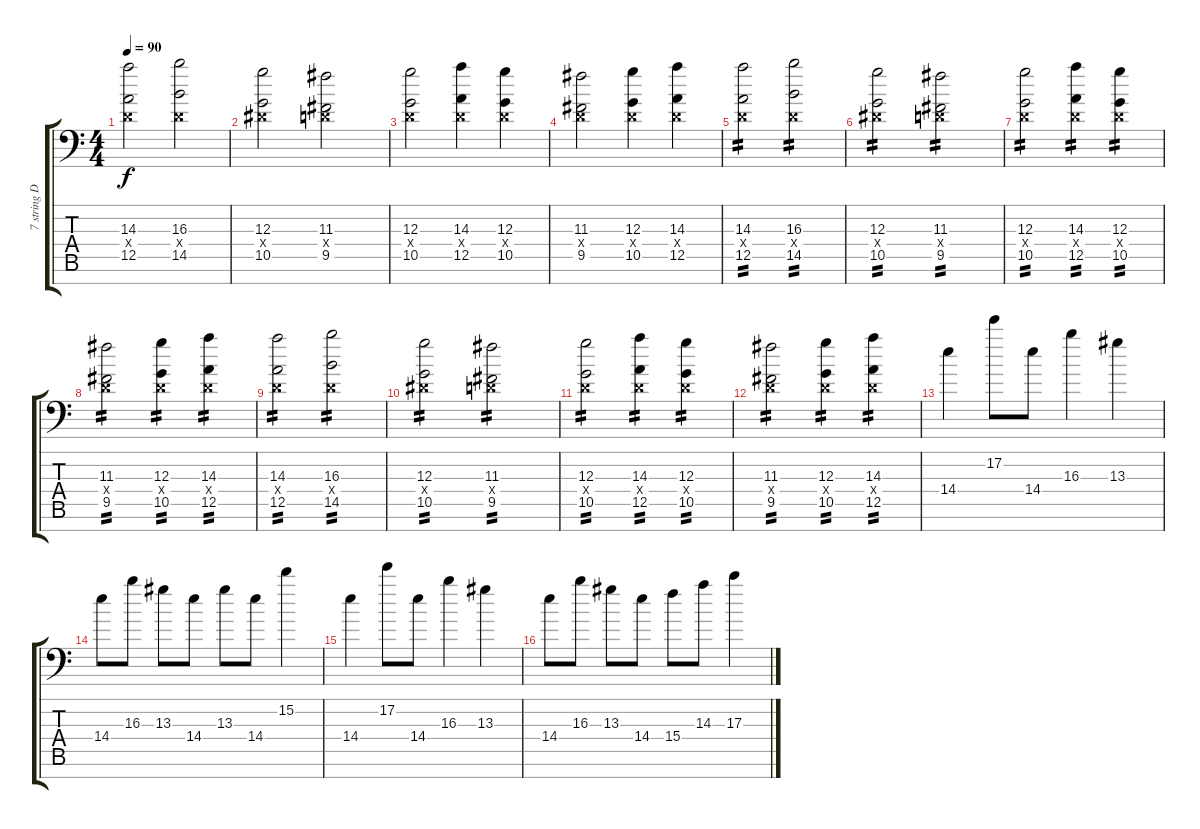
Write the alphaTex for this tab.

\track ("7 string Drop A" "7 string D") {instrument electricguitarclean}
\staff {score tabs}
\tuning (E4 B3 G3 D3 A2 E2 A1) {hide}
\ts (4 4)
\tempo 90
\clef f4
\ks c
(14.3 0.4{x} 12.5).2{dy f} (16.3 0.4{x} 14.5).2 |
(12.3 1.4{x} 10.5).2 (11.3 0.4{x} 9.5).2 |
(12.3 0.4{x} 10.5).2 (14.3 0.4{x} 12.5).4 (12.3 0.4{x} 10.5).4 |
(11.3 0.4{x} 9.5).2 (12.3 0.4{x} 10.5).4 (14.3 0.4{x} 12.5).4 |
(14.3 0.4{x} 12.5).2{tp 2} (16.3 0.4{x} 14.5).2{tp 2} |
(12.3 1.4{x} 10.5).2{tp 2} (11.3 0.4{x} 9.5).2{tp 2} |
(12.3 0.4{x} 10.5).2{tp 2} (14.3 0.4{x} 12.5).4{tp 2} (12.3 0.4{x} 10.5).4{tp 2} |
(11.3 0.4{x} 9.5).2{tp 2} (12.3 0.4{x} 10.5).4{tp 2} (14.3 0.4{x} 12.5).4{tp 2} |
(14.3 0.4{x} 12.5).2{tp 2} (16.3 0.4{x} 14.5).2{tp 2} |
(12.3 1.4{x} 10.5).2{tp 2} (11.3 0.4{x} 9.5).2{tp 2} |
(12.3 0.4{x} 10.5).2{tp 2} (14.3 0.4{x} 12.5).4{tp 2} (12.3 0.4{x} 10.5).4{tp 2} |
(11.3 0.4{x} 9.5).2{tp 2} (12.3 0.4{x} 10.5).4{tp 2} (14.3 0.4{x} 12.5).4{tp 2} |
14.4.4{instrument pad4choir} 17.2.8 14.4.8 16.3.4 13.3.4 |
14.4.8 16.3.8 13.3.8 14.4.8 13.3.8 14.4.8 15.2.4 |
14.4.4 17.2.8 14.4.8 16.3.4 13.3.4 |
14.4.8 16.3.8 13.3.8 14.4.8 15.4.8 14.3.8 17.3.4
